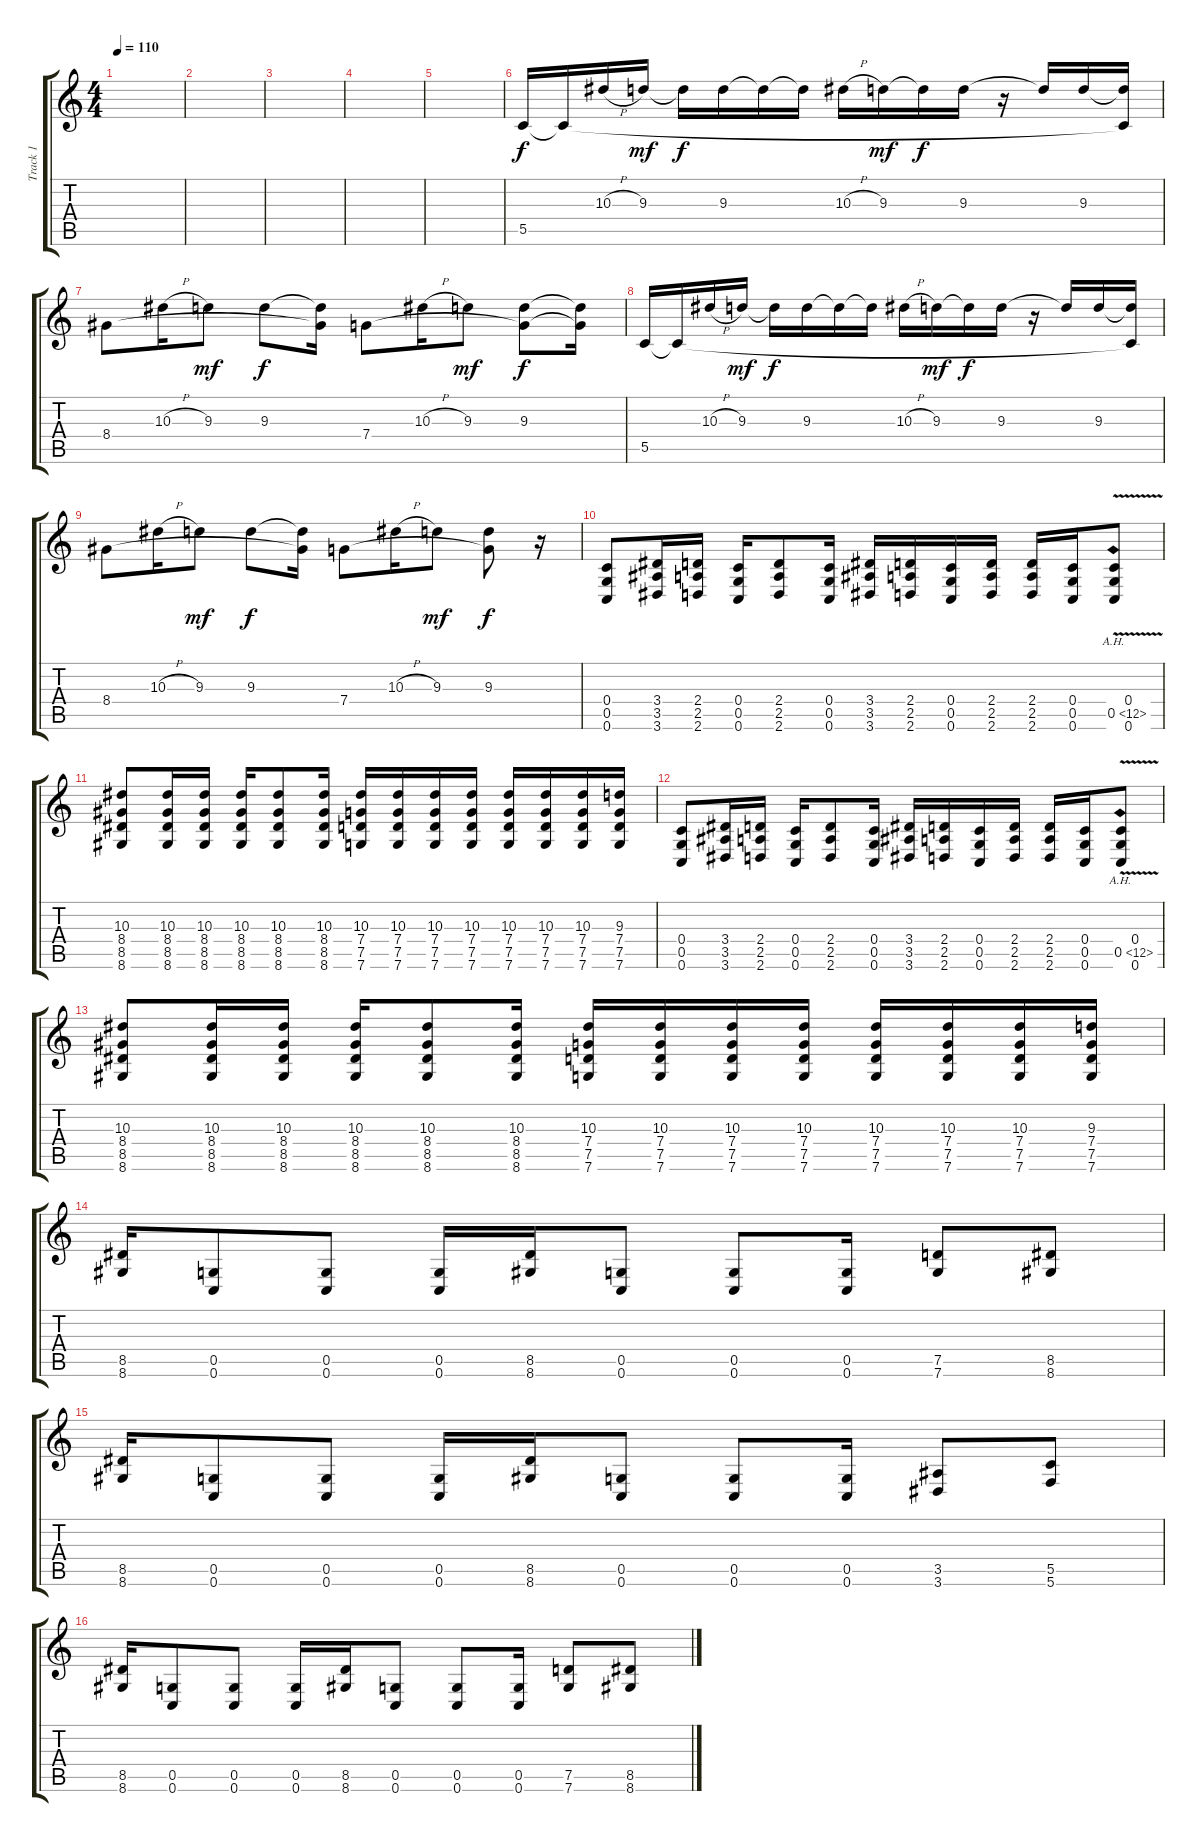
\track ("Track 1" "Track 1") {instrument distortionguitar}
\staff {score tabs}
\tuning (D4 A3 F3 C3 G2 C2) {hide}
\ts (4 4)
\tempo 110
\clef g2
\ks c
|
|
|
|
|
5.5.16 5.5{t}.16 10.3{h}.16 9.3.16{dy mf} 9.3{t}.16{dy f} 9.3.16 9.3{t}.16 9.3{t}.16 10.3{h}.16 9.3.16{dy mf} 9.3{t}.16{dy f} 9.3.16 r.16 9.3{t}.16 9.3.16 (9.3{t} 5.5{t}).16 |
8.4.8 10.3{h}.16 9.3.8{dy mf} 9.3.8{dy f} (9.3{t} 8.4{t}).16 7.4.8 10.3{h}.16 9.3.8{dy mf} (9.3 7.4{t}).8{dy f} (9.3{t} 7.4{t}).16 |
5.5.16 5.5{t}.16 10.3{h}.16 9.3.16{dy mf} 9.3{t}.16{dy f} 9.3.16 9.3{t}.16 9.3{t}.16 10.3{h}.16 9.3.16{dy mf} 9.3{t}.16{dy f} 9.3.16 r.16 9.3{t}.16 9.3.16 (9.3{t} 5.5{t}).16 |
8.4.8 10.3{h}.16 9.3.8{dy mf} 9.3.8{dy f} (9.3{t} 8.4{t}).16 7.4.8 10.3{h}.16 9.3.8{dy mf} (9.3 7.4{t}).8{dy f} r.16 |
(0.4 0.5 0.6).8 (3.4 3.5 3.6).16 (2.4 2.5 2.6).16 (0.4 0.5 0.6).16 (2.4 2.5 2.6).8 (0.4 0.5 0.6).16 (3.4 3.5 3.6).16 (2.4 2.5 2.6).16 (0.4 0.5 0.6).16 (2.4 2.5 2.6).16 (2.4 2.5 2.6).16 (0.4 0.5 0.6).16 (0.4{v} 0.5{ah 12 v} 0.6{v}).8 |
(10.3 8.4 8.5 8.6).8 (10.3 8.4 8.5 8.6).16 (10.3 8.4 8.5 8.6).16 (10.3 8.4 8.5 8.6).16 (10.3 8.4 8.5 8.6).8 (10.3 8.4 8.5 8.6).16 (10.3 7.4 7.5 7.6).16 (10.3 7.4 7.5 7.6).16 (10.3 7.4 7.5 7.6).16 (10.3 7.4 7.5 7.6).16 (10.3 7.4 7.5 7.6).16 (10.3 7.4 7.5 7.6).16 (10.3 7.4 7.5 7.6).16 (9.3 7.4 7.5 7.6).16 |
(0.4 0.5 0.6).8 (3.4 3.5 3.6).16 (2.4 2.5 2.6).16 (0.4 0.5 0.6).16 (2.4 2.5 2.6).8 (0.4 0.5 0.6).16 (3.4 3.5 3.6).16 (2.4 2.5 2.6).16 (0.4 0.5 0.6).16 (2.4 2.5 2.6).16 (2.4 2.5 2.6).16 (0.4 0.5 0.6).16 (0.4{v} 0.5{ah 12 v} 0.6{v}).8 |
(10.3 8.4 8.5 8.6).8 (10.3 8.4 8.5 8.6).16 (10.3 8.4 8.5 8.6).16 (10.3 8.4 8.5 8.6).16 (10.3 8.4 8.5 8.6).8 (10.3 8.4 8.5 8.6).16 (10.3 7.4 7.5 7.6).16 (10.3 7.4 7.5 7.6).16 (10.3 7.4 7.5 7.6).16 (10.3 7.4 7.5 7.6).16 (10.3 7.4 7.5 7.6).16 (10.3 7.4 7.5 7.6).16 (10.3 7.4 7.5 7.6).16 (9.3 7.4 7.5 7.6).16 |
(8.5 8.6).16 (0.5 0.6).8 (0.5 0.6).8 (0.5 0.6).16 (8.5 8.6).16 (0.5 0.6).8 (0.5 0.6).8 (0.5 0.6).16 (7.5 7.6).8 (8.5 8.6).8 |
(8.5 8.6).16 (0.5 0.6).8 (0.5 0.6).8 (0.5 0.6).16 (8.5 8.6).16 (0.5 0.6).8 (0.5 0.6).8 (0.5 0.6).16 (3.5 3.6).8 (5.5 5.6).8 |
(8.5 8.6).16 (0.5 0.6).8 (0.5 0.6).8 (0.5 0.6).16 (8.5 8.6).16 (0.5 0.6).8 (0.5 0.6).8 (0.5 0.6).16 (7.5 7.6).8 (8.5 8.6).8
